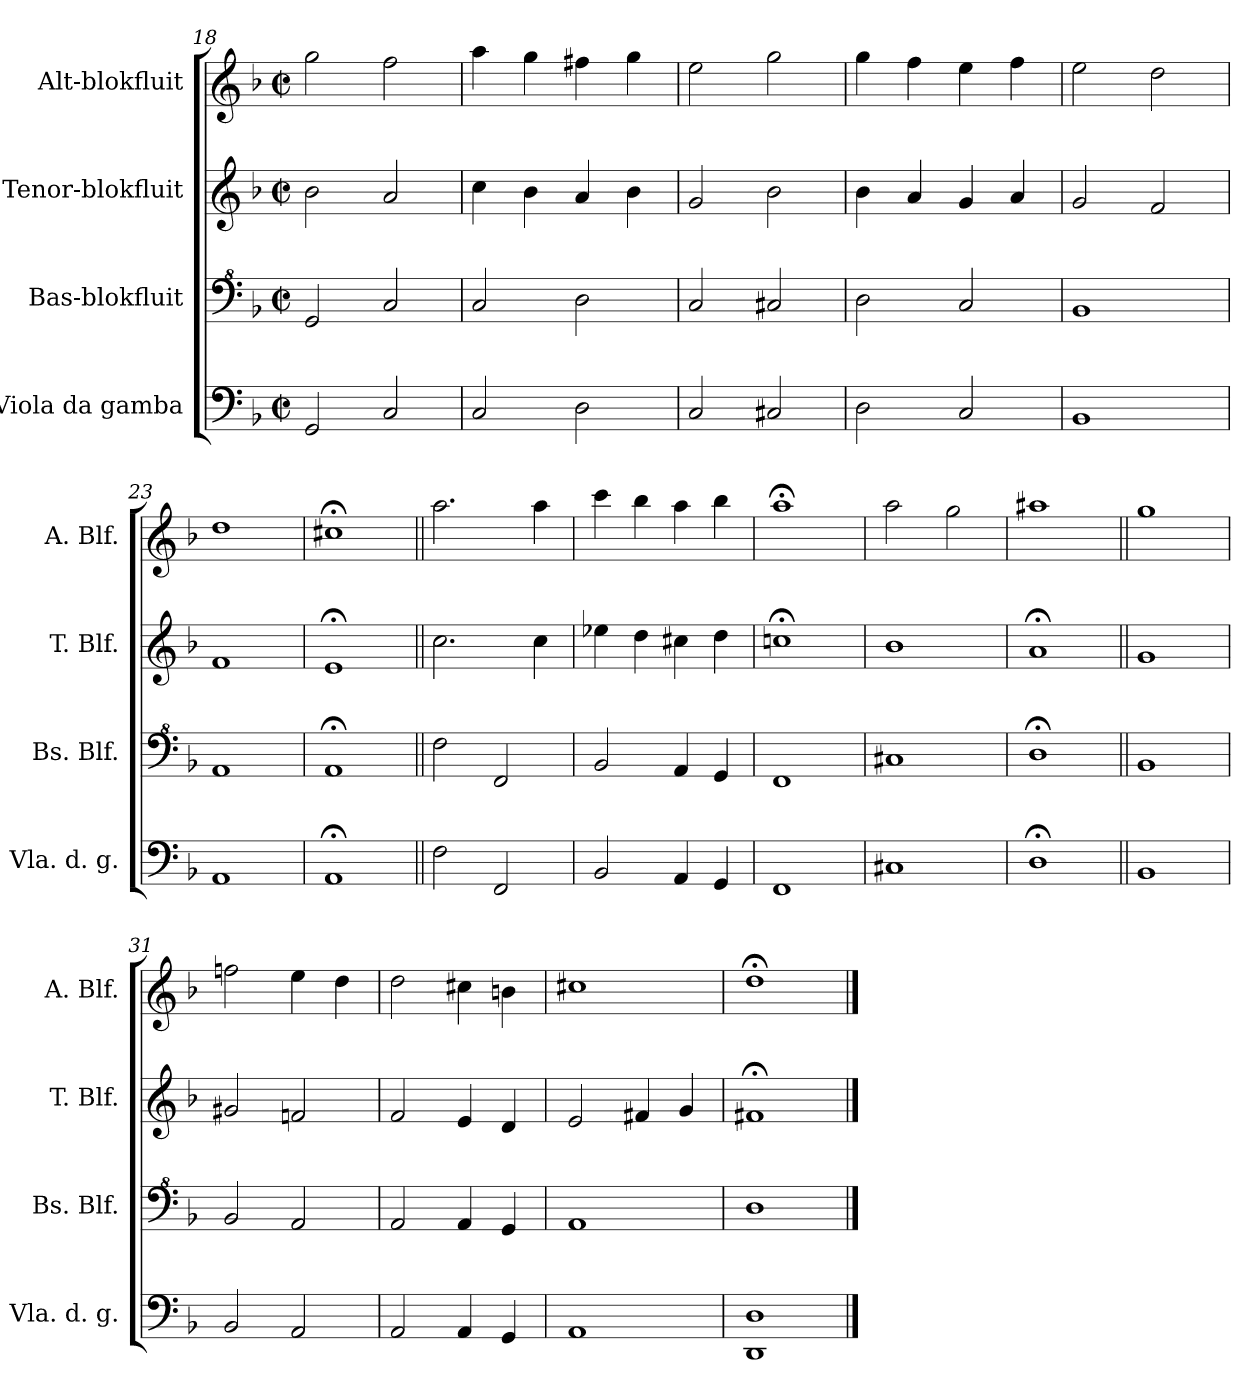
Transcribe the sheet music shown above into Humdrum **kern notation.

**kern	**kern	**kern	**kern
*part4	*part3	*part2	*part1
*staff4	*staff3	*staff2	*staff1
*I"Viola da gamba	*I"Bas-blokfluit	*I"Tenor-blokfluit	*I"Alt-blokfluit
*I'Vla. d. g.	*I'Bs. Blf.	*I'T. Blf.	*I'A. Blf.
*clefF4	*clefF^4	*clefG2	*clefG2
*k[b-]	*k[b-]	*k[b-]	*k[b-]
*M2/2	*M2/2	*M2/2	*M2/2
*met(c|)	*met(c|)	*met(c|)	*met(c|)
=18	=18	=18	=18
2GG/	2G/	2b-\	2gg\
2C/	2c/	2a/	2ff\
=19	=19	=19	=19
2C/	2c/	4cc\	4aa\
.	.	4b-\	4gg\
2D\	2d\	4a/	4ff#X\
.	.	4b-\	4gg\
=20	=20	=20	=20
2C/	2c/	2g/	2ee\
2C#X/	2c#X/	2b-\	2gg\
!!LO:LB:g=z
=21	=21	=21	=21
2D\	2d\	4b-\	4gg\
.	.	4a/	4ff\
2C/	2c/	4g/	4ee\
.	.	4a/	4ff\
=22	=22	=22	=22
1BB-	1B-	2g/	2ee\
.	.	2f/	2dd\
=23	=23	=23	=23
1AA	1A	1f	1dd
=24	=24	=24	=24
1AA;<	1A;<	1e;<	1cc#X;<
=25||	=25||	=25||	=25||
2F\	2f\	2.cc\	2.aa\
2FF/	2F/	.	.
.	.	4cc\	4aa\
=26	=26	=26	=26
2BB-/	2B-/	4ee-X\	4ccc\
.	.	4dd\	4bb-\
4AA/	4A/	4cc#X\	4aa\
4GG/	4G/	4dd\	4bb-\
=27	=27	=27	=27
1FF	1F	1ccn;<	1aa;<
=28	=28	=28	=28
1C#X	1c#X	1b-	2aa\
.	.	.	2gg\
=29	=29	=29	=29
1D;<	1d;<	1a;<	1aa#X
=30||	=30||	=30||	=30||
1BB-	1B-	1g	1gg
!!LO:PB:g=z
=31	=31	=31	=31
2BB-/	2B-/	2g#X/	2ffn\
2AA/	2A/	2fn/	4ee\
.	.	.	4dd\
=32	=32	=32	=32
2AA/	2A/	2f/	2dd\
4AA/	4A/	4e/	4cc#X\
4GG/	4G/	4d/	4bn\
=33	=33	=33	=33
1AA	1A	2e/	1cc#X
.	.	4f#X/	.
.	.	4g/	.
=34	=34	=34	=34
1DD 1D	1d	1f#X;<	1dd;<
==	==	==	==
*-	*-	*-	*-
